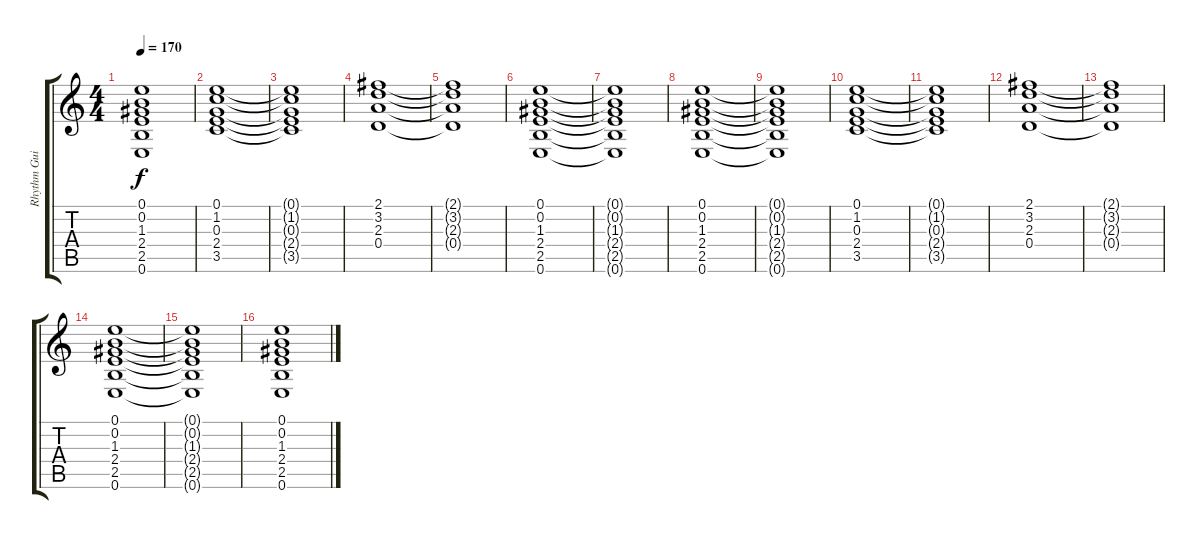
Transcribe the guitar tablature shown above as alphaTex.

\track ("Rhythm Guitar" "Rhythm Gui") {instrument acousticguitarsteel}
\staff {score tabs}
\tuning (E4 B3 G3 D3 A2 E2) {hide}
\ts (4 4)
\tempo 170
\clef g2
\ks c
(0.1{t} 0.2{t} 1.3{t} 2.4{t} 2.5{t} 0.6{t}).1{dy f} |
(0.1 1.2 0.3 2.4 3.5).1 |
(0.1{t} 1.2{t} 0.3{t} 2.4{t} 3.5{t}).1 |
(2.1 3.2 2.3 0.4).1 |
(2.1{t} 3.2{t} 2.3{t} 0.4{t}).1 |
(0.1 0.2 1.3 2.4 2.5 0.6).1 |
(0.1{t} 0.2{t} 1.3{t} 2.4{t} 2.5{t} 0.6{t}).1 |
(0.1 0.2 1.3 2.4 2.5 0.6).1 |
(0.1{t} 0.2{t} 1.3{t} 2.4{t} 2.5{t} 0.6{t}).1 |
(0.1 1.2 0.3 2.4 3.5).1 |
(0.1{t} 1.2{t} 0.3{t} 2.4{t} 3.5{t}).1 |
(2.1 3.2 2.3 0.4).1 |
(2.1{t} 3.2{t} 2.3{t} 0.4{t}).1 |
(0.1 0.2 1.3 2.4 2.5 0.6).1 |
(0.1{t} 0.2{t} 1.3{t} 2.4{t} 2.5{t} 0.6{t}).1 |
(0.1 0.2 1.3 2.4 2.5 0.6).1
